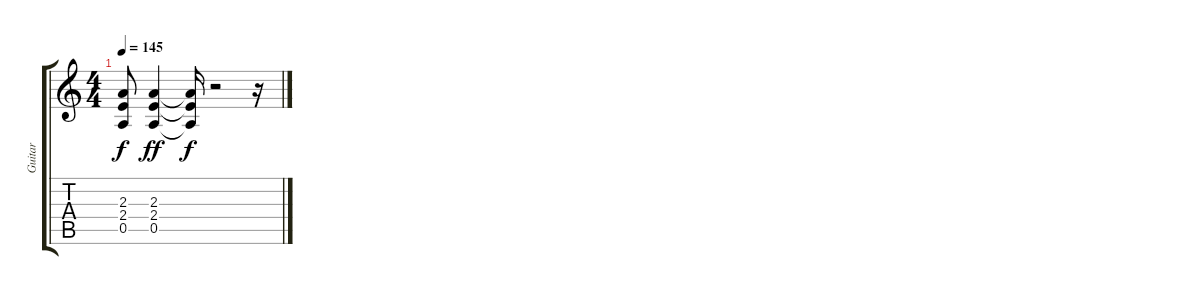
\track ("Guitar " "Guitar ") {instrument electricguitarclean}
\staff {score tabs}
\tuning (E4 B3 G3 D3 A2 E2) {hide}
\ts (4 4)
\tempo 145
\clef g2
\ks c
(2.3{t} 2.4{t} 0.5{t}).8{dy f} (2.3 2.4 0.5).4{dy ff} (2.3{t} 2.4{t} 0.5{t}).16{dy f} r.2 r.16
